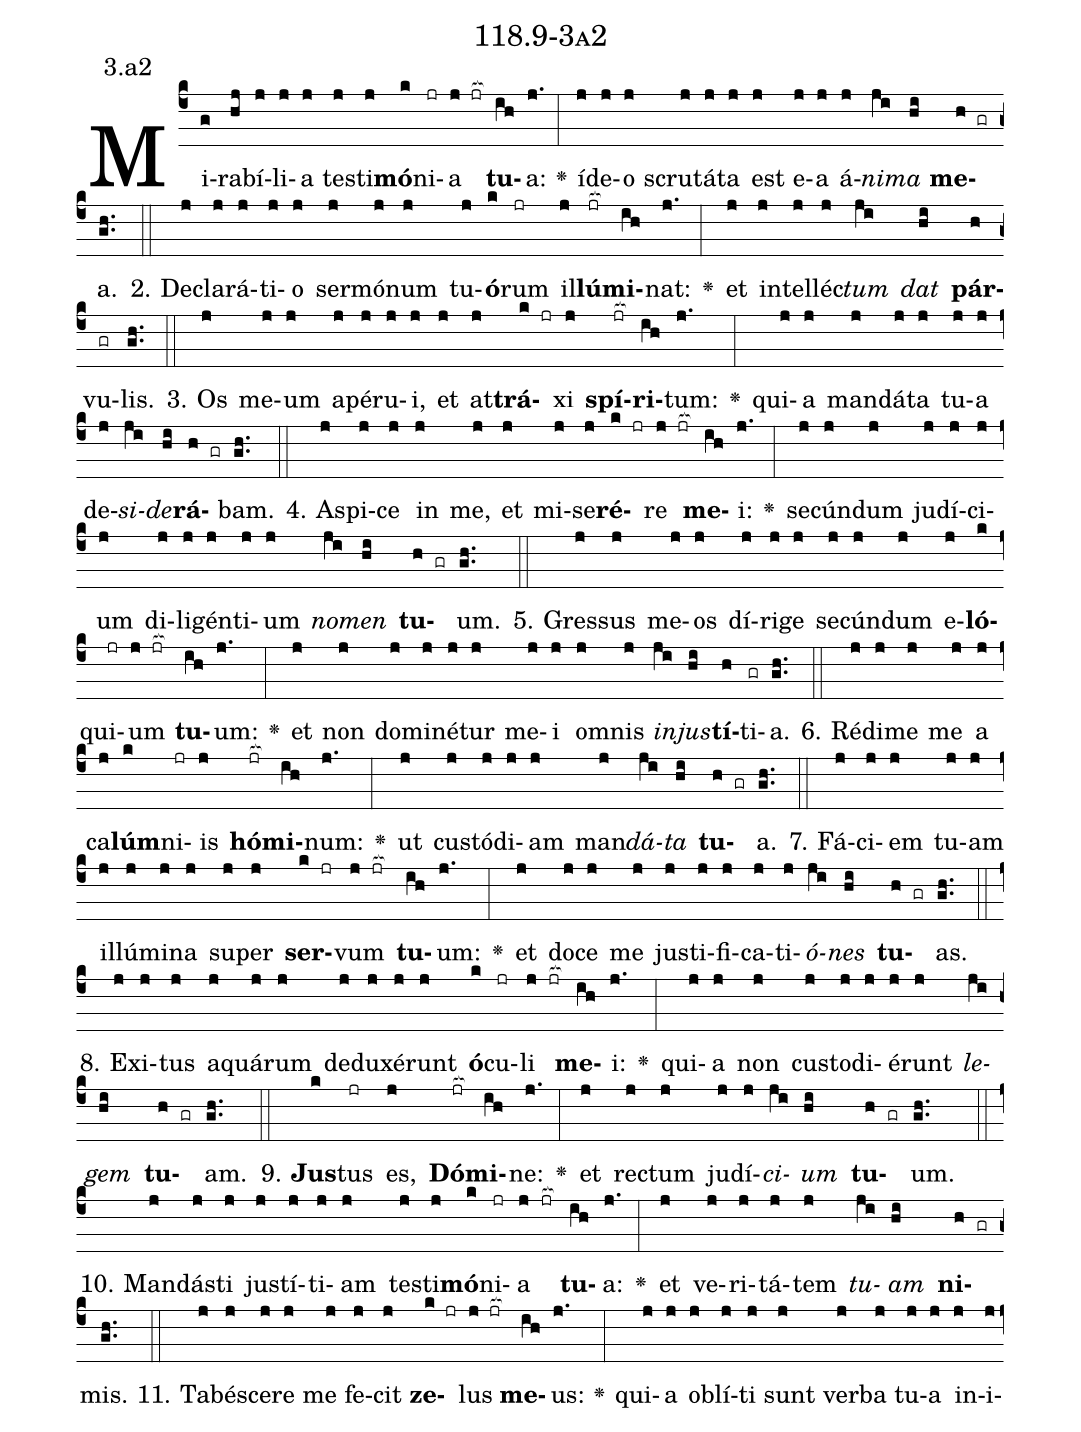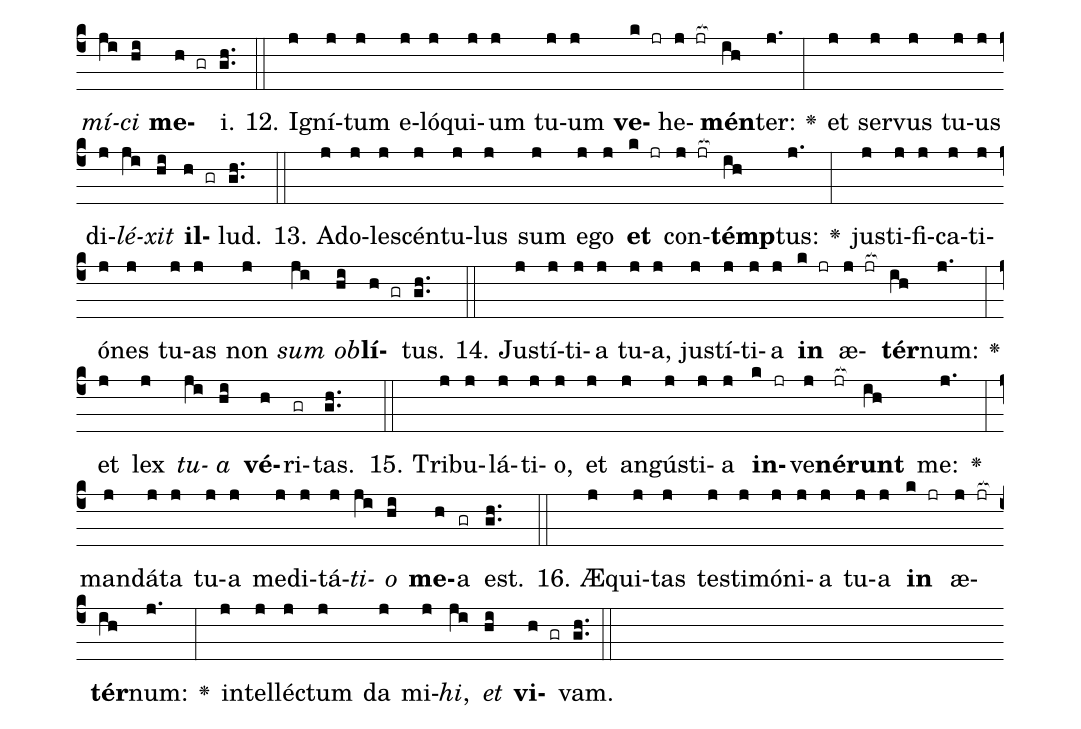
name: 118.9-3a2;
annotation: 3.a2;
%%
(c4)Mi(g)ra(hj)bí(j)li(j)a(j) tes(j)ti(j)<b>mó</b>(k)ni(jr)a(j jr[ocb:1{]) <b>tu</b>(ih[ocb:0}])a:(j.) <v>\greheightstar</v>(:) íd(j)e(j)o(j) scru(j)tá(j)ta(j) est(j) e(j)a(j) á(j)<i>ni</i>(ji)<i>ma</i>(hi) <b>me</b>(h gr)a.(gh..) (::)
2. De(j)cla(j)rá(j)ti(j)o(j) ser(j)mó(j)num(j) tu(j)<b>ó</b>(k)rum(jr) il(j)<b>lú</b>(jr[ocb:1{])<b>mi</b>(ih[ocb:0}])nat:(j.) <v>\greheightstar</v>(:) et(j) in(j)tel(j)léc(j)<i>tum</i>(ji) <i>dat</i>(hi) <b>pár</b>(h)vu(gr)lis.(gh..) (::)
3. Os(j) me(j)um(j) a(j)pé(j)ru(j)i,(j) et(j) at(j)<b>trá</b>(k jr)xi(j) <b>spí</b>(jr[ocb:1{])<b>ri</b>(ih[ocb:0}])tum:(j.) <v>\greheightstar</v>(:) qui(j)a(j) man(j)dá(j)ta(j) tu(j)a(j) de(j)<i>si</i>(ji)<i>de</i>(hi)<b>rá</b>(h gr)bam.(gh..) (::)
4. A(j)spi(j)ce(j) in(j) me,(j) et(j) mi(j)se(j)<b>ré</b>(k jr)re(j jr[ocb:1{]) <b>me</b>(ih[ocb:0}])i:(j.) <v>\greheightstar</v>(:) se(j)cún(j)dum(j) ju(j)dí(j)ci(j)um(j) di(j)li(j)gén(j)ti(j)um(j) <i>no</i>(ji)<i>men</i>(hi) <b>tu</b>(h gr)um.(gh..) (::)
5. Gres(j)sus(j) me(j)os(j) dí(j)ri(j)ge(j) se(j)cún(j)dum(j) e(j)<b>ló</b>(k)qui(jr)um(j jr[ocb:1{]) <b>tu</b>(ih[ocb:0}])um:(j.) <v>\greheightstar</v>(:) et(j) non(j) do(j)mi(j)né(j)tur(j) me(j)i(j) om(j)nis(j) <i>in</i>(ji)<i>jus</i>(hi)<b>tí</b>(h)ti(gr)a.(gh..) (::)
6. Réd(j)i(j)me(j) me(j) a(j) ca(j)<b>lúm</b>(k)ni(jr)is(j) <b>hó</b>(jr[ocb:1{])<b>mi</b>(ih[ocb:0}])num:(j.) <v>\greheightstar</v>(:) ut(j) cus(j)tó(j)di(j)am(j) man(j)<i>dá</i>(ji)<i>ta</i>(hi) <b>tu</b>(h gr)a.(gh..) (::)
7. Fá(j)ci(j)em(j) tu(j)am(j) il(j)lú(j)mi(j)na(j) su(j)per(j) <b>ser</b>(k jr)vum(j jr[ocb:1{]) <b>tu</b>(ih[ocb:0}])um:(j.) <v>\greheightstar</v>(:) et(j) do(j)ce(j) me(j) jus(j)ti(j)fi(j)ca(j)ti(j)<i>ó</i>(ji)<i>nes</i>(hi) <b>tu</b>(h gr)as.(gh..) (::)
8. Ex(j)i(j)tus(j) a(j)quá(j)rum(j) de(j)du(j)xé(j)runt(j) <b>ó</b>(k)cu(jr)li(j jr[ocb:1{]) <b>me</b>(ih[ocb:0}])i:(j.) <v>\greheightstar</v>(:) qui(j)a(j) non(j) cus(j)to(j)di(j)é(j)runt(j) <i>le</i>(ji)<i>gem</i>(hi) <b>tu</b>(h gr)am.(gh..) (::)
9. <b>Jus</b>(k)tus(jr) es,(j) <b>Dó</b>(jr[ocb:1{])<b>mi</b>(ih[ocb:0}])ne:(j.) <v>\greheightstar</v>(:) et(j) rec(j)tum(j) ju(j)dí(j)<i>ci</i>(ji)<i>um</i>(hi) <b>tu</b>(h gr)um.(gh..) (::)
10. Man(j)dás(j)ti(j) jus(j)tí(j)ti(j)am(j) tes(j)ti(j)<b>mó</b>(k)ni(jr)a(j jr[ocb:1{]) <b>tu</b>(ih[ocb:0}])a:(j.) <v>\greheightstar</v>(:) et(j) ve(j)ri(j)tá(j)tem(j) <i>tu</i>(ji)<i>am</i>(hi) <b>ni</b>(h gr)mis.(gh..) (::)
11. Ta(j)bé(j)sce(j)re(j) me(j) fe(j)cit(j) <b>ze</b>(k jr)lus(j jr[ocb:1{]) <b>me</b>(ih[ocb:0}])us:(j.) <v>\greheightstar</v>(:) qui(j)a(j) ob(j)lí(j)ti(j) sunt(j) ver(j)ba(j) tu(j)a(j) in(j)i(j)<i>mí</i>(ji)<i>ci</i>(hi) <b>me</b>(h gr)i.(gh..) (::)
12. I(j)gní(j)tum(j) e(j)ló(j)qui(j)um(j) tu(j)um(j) <b>ve</b>(k jr)he(j jr[ocb:1{])<b>mén</b>(ih[ocb:0}])ter:(j.) <v>\greheightstar</v>(:) et(j) ser(j)vus(j) tu(j)us(j) di(j)<i>lé</i>(ji)<i>xit</i>(hi) <b>il</b>(h gr)lud.(gh..) (::)
13. Ad(j)o(j)le(j)scén(j)tu(j)lus(j) sum(j) e(j)go(j) <b>et</b>(k jr) con(j jr[ocb:1{])<b>témp</b>(ih[ocb:0}])tus:(j.) <v>\greheightstar</v>(:) jus(j)ti(j)fi(j)ca(j)ti(j)ó(j)nes(j) tu(j)as(j) non(j) <i>sum</i>(ji) <i>ob</i>(hi)<b>lí</b>(h gr)tus.(gh..) (::)
14. Jus(j)tí(j)ti(j)a(j) tu(j)a,(j) jus(j)tí(j)ti(j)a(j) <b>in</b>(k jr) æ(j jr[ocb:1{])<b>tér</b>(ih[ocb:0}])num:(j.) <v>\greheightstar</v>(:) et(j) lex(j) <i>tu</i>(ji)<i>a</i>(hi) <b>vé</b>(h)ri(gr)tas.(gh..) (::)
15. Tri(j)bu(j)lá(j)ti(j)o,(j) et(j) an(j)gús(j)ti(j)a(j) <b>in</b>(k jr)ve(j)<b>né</b>(jr[ocb:1{])<b>runt</b>(ih[ocb:0}]) me:(j.) <v>\greheightstar</v>(:) man(j)dá(j)ta(j) tu(j)a(j) me(j)di(j)tá(j)<i>ti</i>(ji)<i>o</i>(hi) <b>me</b>(h)a(gr) est.(gh..) (::)
16. Æ(j)qui(j)tas(j) tes(j)ti(j)mó(j)ni(j)a(j) tu(j)a(j) <b>in</b>(k jr) æ(j jr[ocb:1{])<b>tér</b>(ih[ocb:0}])num:(j.) <v>\greheightstar</v>(:) in(j)tel(j)léc(j)tum(j) da(j) mi(j)<i>hi</i>,(ji) <i>et</i>(hi) <b>vi</b>(h gr)vam.(gh..) (::)
